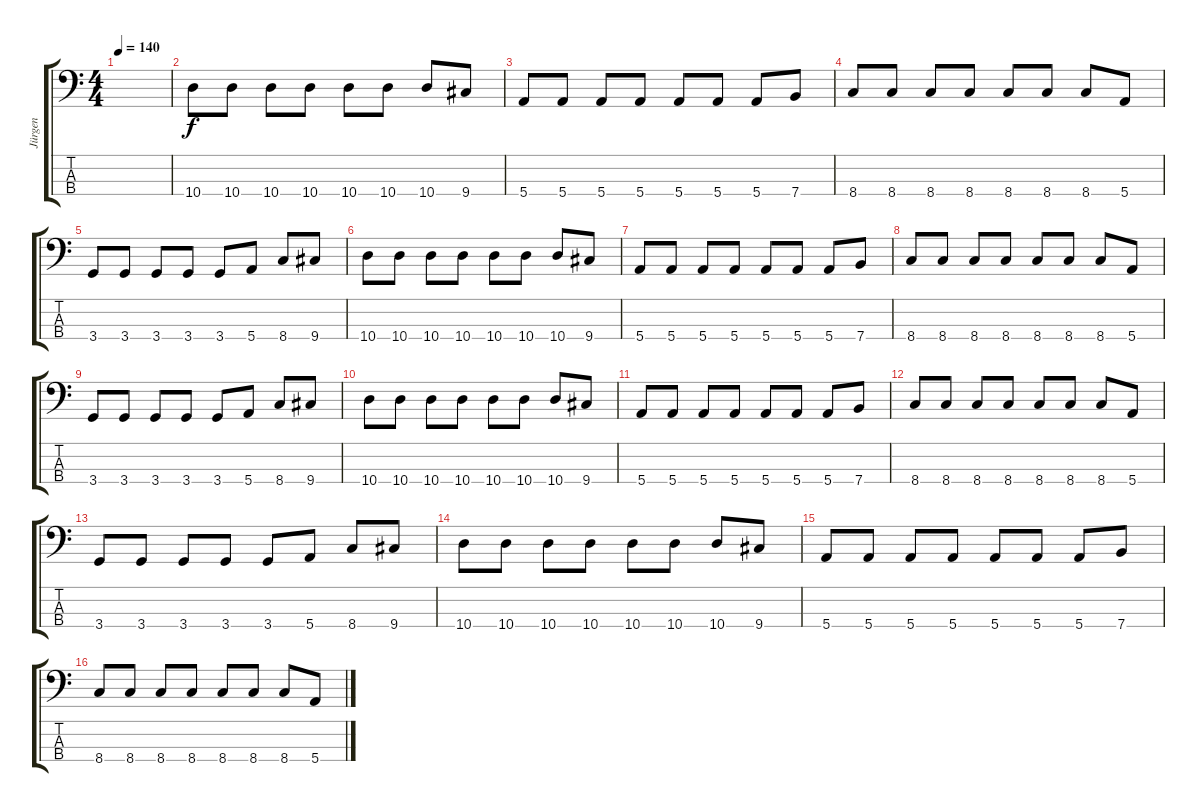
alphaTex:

\track ("Jürgen" "Jürgen") {instrument slapbass2}
\staff {score tabs}
\tuning (G2 D2 A1 E1) {hide}
\ts (4 4)
\tempo 140
\clef f4
\ks c
|
10.4.8 10.4.8 10.4.8 10.4.8 10.4.8 10.4.8 10.4.8 9.4.8 |
5.4.8 5.4.8 5.4.8 5.4.8 5.4.8 5.4.8 5.4.8 7.4.8 |
8.4.8 8.4.8 8.4.8 8.4.8 8.4.8 8.4.8 8.4.8 5.4.8 |
3.4.8 3.4.8 3.4.8 3.4.8 3.4.8 5.4.8 8.4.8 9.4.8 |
10.4.8 10.4.8 10.4.8 10.4.8 10.4.8 10.4.8 10.4.8 9.4.8 |
5.4.8 5.4.8 5.4.8 5.4.8 5.4.8 5.4.8 5.4.8 7.4.8 |
8.4.8 8.4.8 8.4.8 8.4.8 8.4.8 8.4.8 8.4.8 5.4.8 |
3.4.8 3.4.8 3.4.8 3.4.8 3.4.8 5.4.8 8.4.8 9.4.8 |
10.4.8 10.4.8 10.4.8 10.4.8 10.4.8 10.4.8 10.4.8 9.4.8 |
5.4.8 5.4.8 5.4.8 5.4.8 5.4.8 5.4.8 5.4.8 7.4.8 |
8.4.8 8.4.8 8.4.8 8.4.8 8.4.8 8.4.8 8.4.8 5.4.8 |
3.4.8 3.4.8 3.4.8 3.4.8 3.4.8 5.4.8 8.4.8 9.4.8 |
10.4.8 10.4.8 10.4.8 10.4.8 10.4.8 10.4.8 10.4.8 9.4.8 |
5.4.8 5.4.8 5.4.8 5.4.8 5.4.8 5.4.8 5.4.8 7.4.8 |
8.4.8 8.4.8 8.4.8 8.4.8 8.4.8 8.4.8 8.4.8 5.4.8
